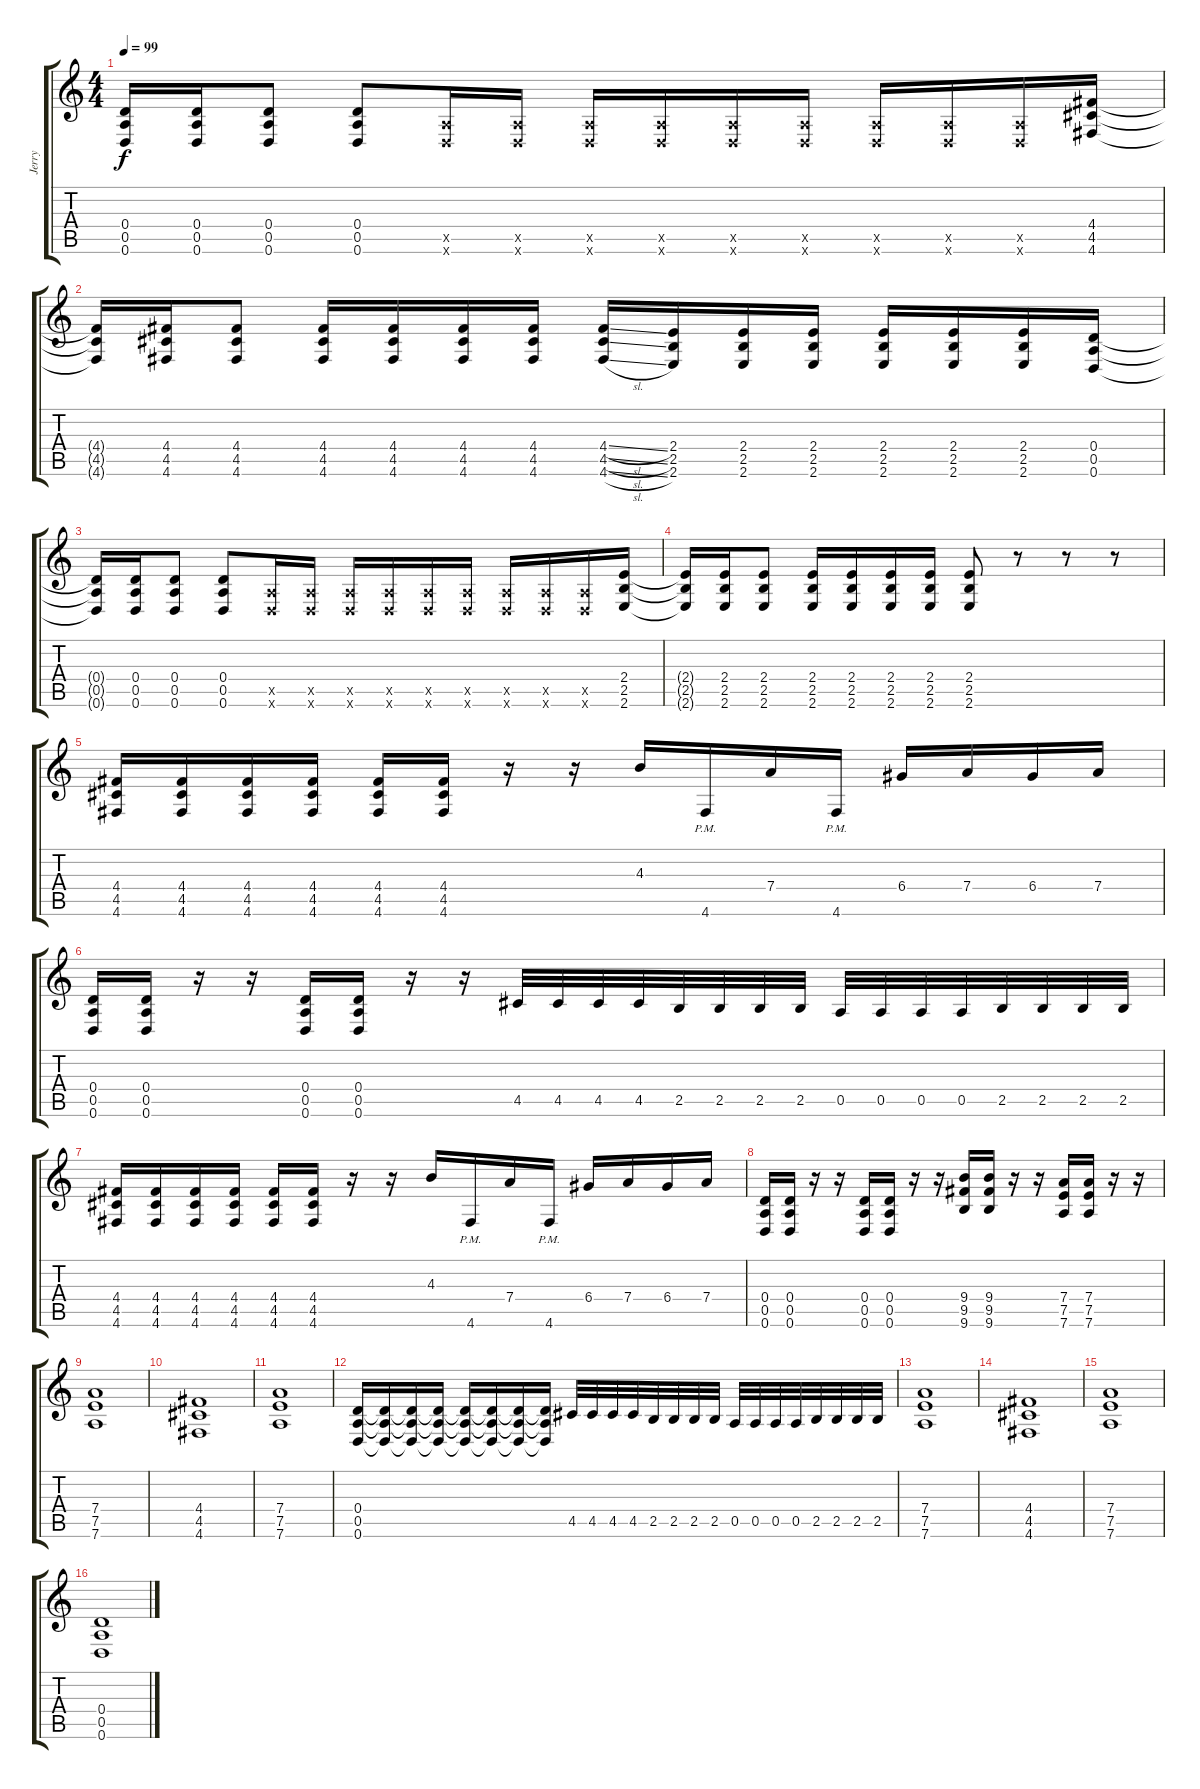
\track ("Jerry" "Jerry") {instrument distortionguitar}
\staff {score tabs}
\tuning (E4 B3 G3 D3 A2 D2) {hide}
\ts (4 4)
\tempo 99
\clef g2
\ks c
(0.4{t} 0.5{t} 0.6{t}).16{dy f} (0.4 0.5 0.6).16 (0.4 0.5 0.6).8 (0.4 0.5 0.6).8 (0.5{x} 0.6{x}).16 (0.5{x} 0.6{x}).16 (0.5{x} 0.6{x}).16 (0.5{x} 0.6{x}).16 (0.5{x} 0.6{x}).16 (0.5{x} 0.6{x}).16 (0.5{x} 0.6{x}).16 (0.5{x} 0.6{x}).16 (0.5{x} 0.6{x}).16 (4.4 4.5 4.6).16 |
(4.4{t} 4.5{t} 4.6{t}).16 (4.4 4.5 4.6).16 (4.4 4.5 4.6).8 (4.4 4.5 4.6).16 (4.4 4.5 4.6).16 (4.4 4.5 4.6).16 (4.4 4.5 4.6).16 (4.4{sl} 4.5{sl} 4.6{sl}).16 (2.4 2.5 2.6).16 (2.4 2.5 2.6).16 (2.4 2.5 2.6).16 (2.4 2.5 2.6).16 (2.4 2.5 2.6).16 (2.4 2.5 2.6).16 (0.4 0.5 0.6).16 |
(0.4{t} 0.5{t} 0.6{t}).16 (0.4 0.5 0.6).16 (0.4 0.5 0.6).8 (0.4 0.5 0.6).8 (0.5{x} 0.6{x}).16 (0.5{x} 0.6{x}).16 (0.5{x} 0.6{x}).16 (0.5{x} 0.6{x}).16 (0.5{x} 0.6{x}).16 (0.5{x} 0.6{x}).16 (0.5{x} 0.6{x}).16 (0.5{x} 0.6{x}).16 (0.5{x} 0.6{x}).16 (2.4 2.5 2.6).16 |
(2.4{t} 2.5{t} 2.6{t}).16 (2.4 2.5 2.6).16 (2.4 2.5 2.6).8 (2.4 2.5 2.6).16 (2.4 2.5 2.6).16 (2.4 2.5 2.6).16 (2.4 2.5 2.6).16 (2.4 2.5 2.6).8 r.8 r.8 r.8 |
(4.4 4.5 4.6).16 (4.4 4.5 4.6).16 (4.4 4.5 4.6).16 (4.4 4.5 4.6).16 (4.4 4.5 4.6).16 (4.4 4.5 4.6).16 r.16 r.16 4.3.16 4.6{pm}.16 7.4.16 4.6{pm}.16 6.4.16 7.4.16 6.4.16 7.4.16 |
(0.4 0.5 0.6).16 (0.4 0.5 0.6).16 r.16 r.16 (0.4 0.5 0.6).16 (0.4 0.5 0.6).16 r.16 r.16 4.5.32 4.5.32 4.5.32 4.5.32 2.5.32 2.5.32 2.5.32 2.5.32 0.5.32 0.5.32 0.5.32 0.5.32 2.5.32 2.5.32 2.5.32 2.5.32 |
(4.4 4.5 4.6).16 (4.4 4.5 4.6).16 (4.4 4.5 4.6).16 (4.4 4.5 4.6).16 (4.4 4.5 4.6).16 (4.4 4.5 4.6).16 r.16 r.16 4.3.16 4.6{pm}.16 7.4.16 4.6{pm}.16 6.4.16 7.4.16 6.4.16 7.4.16 |
(0.4 0.5 0.6).16 (0.4 0.5 0.6).16 r.16 r.16 (0.4 0.5 0.6).16 (0.4 0.5 0.6).16 r.16 r.16 (9.4 9.5 9.6).16 (9.4 9.5 9.6).16 r.16 r.16 (7.4 7.5 7.6).16 (7.4 7.5 7.6).16 r.16 r.16 |
(7.4 7.5 7.6).1 |
(4.4 4.5 4.6).1 |
(7.4 7.5 7.6).1 |
(0.4 0.5 0.6).16 (0.4{t} 0.5{t} 0.6{t}).16 (0.4{t} 0.5{t} 0.6{t}).16 (0.4{t} 0.5{t} 0.6{t}).16 (0.4{t} 0.5{t} 0.6{t}).16 (0.4{t} 0.5{t} 0.6{t}).16 (0.4{t} 0.5{t} 0.6{t}).16 (0.4{t} 0.5{t} 0.6{t}).16 4.5.32 4.5.32 4.5.32 4.5.32 2.5.32 2.5.32 2.5.32 2.5.32 0.5.32 0.5.32 0.5.32 0.5.32 2.5.32 2.5.32 2.5.32 2.5.32 |
(7.4 7.5 7.6).1 |
(4.4 4.5 4.6).1 |
(7.4 7.5 7.6).1 |
(0.4 0.5 0.6).1
